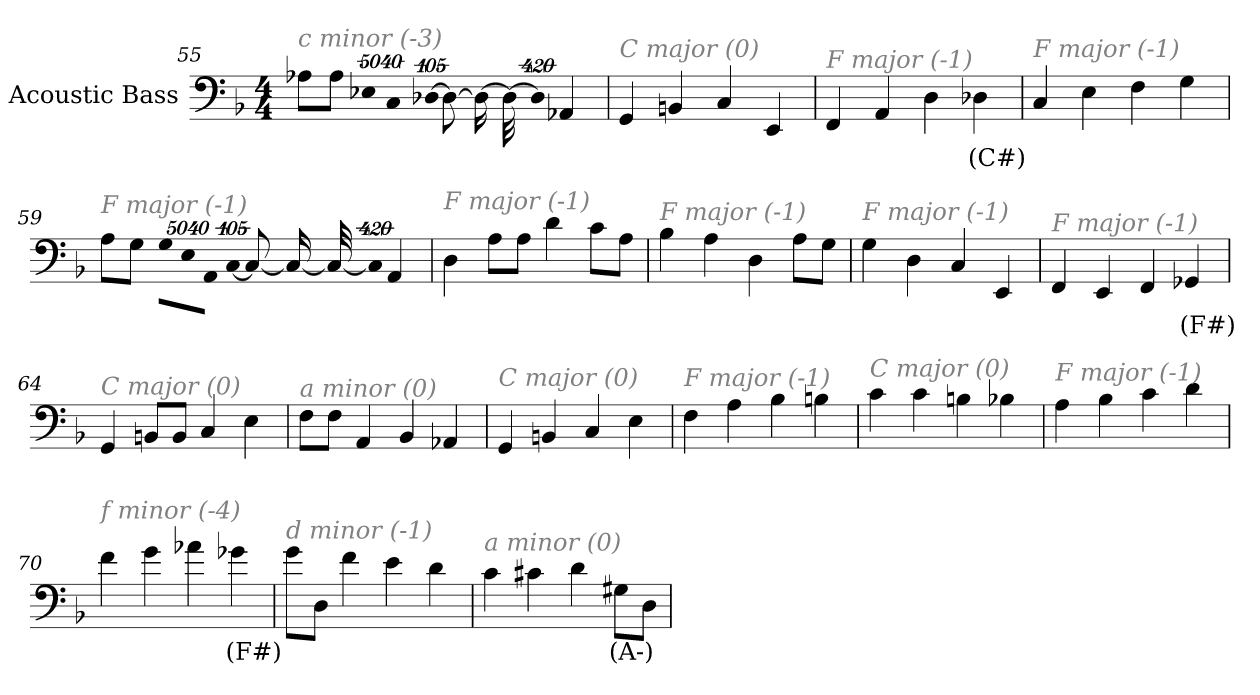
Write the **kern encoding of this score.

**kern	**text
*part1	*part1
*staff1	*staff1
*I"Acoustic Bass	*
*clefF4	*
*ITrd7c12	*
*k[b-]	*
*F:	*
*M4/4	*
=55	=55
!LO:TX:i:color=#808080:t=c minor (-3)	!
8AA-XL	.
8AA-J	.
!LO:N:vis=8	!
40320%3347EE-X	.
!LO:N:vis=4	!
20160%3347CC	.
!LO:N:vis=1024	!
[13440%13DD-X	.
8DD-_	.
16DD-_	.
32DD-_	.
!LO:N:vis=1024%31	!
13440%407DD-]	.
4AAA-X	.
=56	=56
!LO:TX:i:color=#808080:t=C major (0)	!
4GGG	.
4BBBn	.
4CC	.
4EEE	.
=57	=57
!LO:TX:i:color=#808080:t=F major (-1)	!
4FFF	.
4AAA	.
4DD	.
4DD-Xi	(C#)
=58	=58
!LO:TX:i:color=#808080:t=F major (-1)	!
4CC	.
4EE	.
4FF	.
4GG	.
=59	=59
!LO:TX:i:color=#808080:t=F major (-1)	!
8AAL	.
8GGJ	.
!LO:N:vis=8	!
40320%3347GGL	.
!LO:N:vis=8	!
40320%3347EE	.
!LO:N:vis=8	!
40320%3347AAAJ	.
!LO:N:vis=1024	!
[13440%13CC	.
8CC_	.
16CC_	.
32CC_	.
!LO:N:vis=1024%31	!
13440%407CC]	.
4AAA	.
=60	=60
!LO:TX:i:color=#808080:t=F major (-1)	!
4DD	.
8AAL	.
8AAJ	.
4D	.
8CL	.
8AAJ	.
=61	=61
!LO:TX:i:color=#808080:t=F major (-1)	!
4BB-	.
4AA	.
4DD	.
8AAL	.
8GGJ	.
=62	=62
!LO:TX:i:color=#808080:t=F major (-1)	!
4GG	.
4DD	.
4CC	.
4EEE	.
=63	=63
!LO:TX:i:color=#808080:t=F major (-1)	!
4FFF	.
4EEE	.
4FFF	.
4GGG-Xi	(F#)
=64	=64
!LO:TX:i:color=#808080:t=C major (0)	!
4GGG	.
8BBBnL	.
8BBBJ	.
4CC	.
4EE	.
=65	=65
!LO:TX:i:color=#808080:t=a minor (0)	!
8FFL	.
8FFJ	.
4AAA	.
4BBB-	.
4AAA-Xj	.
=66	=66
!LO:TX:i:color=#808080:t=C major (0)	!
4GGG	.
4BBBn	.
4CC	.
4EE	.
=67	=67
!LO:TX:i:color=#808080:t=F major (-1)	!
4FF	.
4AA	.
4BB-	.
4BBn	.
=68	=68
!LO:TX:i:color=#808080:t=C major (0)	!
4C	.
4C	.
4BBn	.
4BB-X	.
=69	=69
!LO:TX:i:color=#808080:t=F major (-1)	!
4AA	.
4BB-	.
4C	.
4D	.
=70	=70
!LO:TX:i:color=#808080:t=f minor (-4)	!
4F	.
4G	.
4A-X	.
4G-Xi	(F#)
=71	=71
!LO:TX:i:color=#808080:t=d minor (-1)	!
8GL	.
8DDJ	.
4F	.
4E	.
4D	.
=72	=72
!LO:TX:i:color=#808080:t=a minor (0)	!
4C	.
4C#X	.
4D	.
8GG#XiL	(A-)
8DDJ	.
=	=
*-	*-
